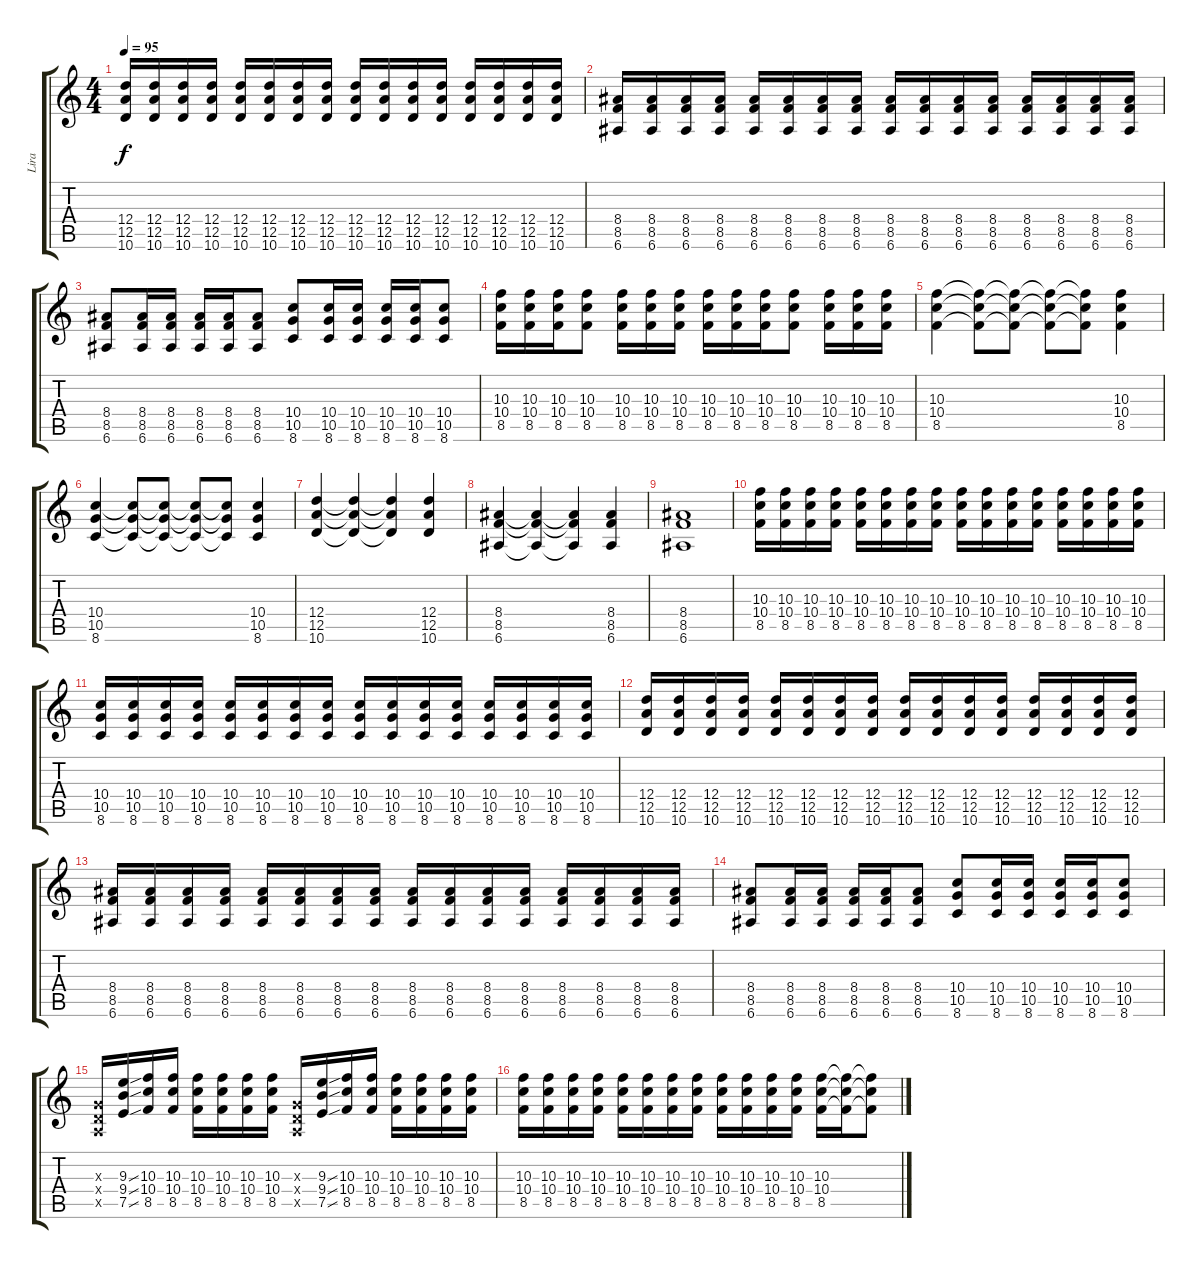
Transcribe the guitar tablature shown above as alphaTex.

\track ("Lira" "Lira") {instrument overdrivenguitar}
\staff {score tabs}
\tuning (E4 B3 G3 D3 A2 E2) {hide}
\ts (4 4)
\tempo 95
\clef g2
\ks c
(12.4 12.5 10.6).16{dy f} (12.4 12.5 10.6).16 (12.4 12.5 10.6).16 (12.4 12.5 10.6).16 (12.4 12.5 10.6).16 (12.4 12.5 10.6).16 (12.4 12.5 10.6).16 (12.4 12.5 10.6).16 (12.4 12.5 10.6).16 (12.4 12.5 10.6).16 (12.4 12.5 10.6).16 (12.4 12.5 10.6).16 (12.4 12.5 10.6).16 (12.4 12.5 10.6).16 (12.4 12.5 10.6).16 (12.4 12.5 10.6).16 |
(8.4 8.5 6.6).16 (8.4 8.5 6.6).16 (8.4 8.5 6.6).16 (8.4 8.5 6.6).16 (8.4 8.5 6.6).16 (8.4 8.5 6.6).16 (8.4 8.5 6.6).16 (8.4 8.5 6.6).16 (8.4 8.5 6.6).16 (8.4 8.5 6.6).16 (8.4 8.5 6.6).16 (8.4 8.5 6.6).16 (8.4 8.5 6.6).16 (8.4 8.5 6.6).16 (8.4 8.5 6.6).16 (8.4 8.5 6.6).16 |
(8.4 8.5 6.6).8 (8.4 8.5 6.6).16 (8.4 8.5 6.6).16 (8.4 8.5 6.6).16 (8.4 8.5 6.6).16 (8.4 8.5 6.6).8 (10.4 10.5 8.6).8 (10.4 10.5 8.6).16 (10.4 10.5 8.6).16 (10.4 10.5 8.6).16 (10.4 10.5 8.6).16 (10.4 10.5 8.6).8 |
(10.3 10.4 8.5).16 (10.3 10.4 8.5).16 (10.3 10.4 8.5).16 (10.3 10.4 8.5).8 (10.3 10.4 8.5).16 (10.3 10.4 8.5).16 (10.3 10.4 8.5).16 (10.3 10.4 8.5).16 (10.3 10.4 8.5).16 (10.3 10.4 8.5).16 (10.3 10.4 8.5).8 (10.3 10.4 8.5).16 (10.3 10.4 8.5).16 (10.3 10.4 8.5).16 |
(10.3 10.4 8.5).4 (10.3{t} 10.4{t} 8.5{t}).8 (10.3{t} 10.4{t} 8.5{t}).8 (10.3{t} 10.4{t} 8.5{t}).8 (10.3{t} 10.4{t} 8.5{t}).8 (10.3 10.4 8.5).4 |
(10.4 10.5 8.6).4 (10.4{t} 10.5{t} 8.6{t}).8 (10.4{t} 10.5{t} 8.6{t}).8 (10.4{t} 10.5{t} 8.6{t}).8 (10.4{t} 10.5{t} 8.6{t}).8 (10.4 10.5 8.6).4 |
(12.4 12.5 10.6).4 (12.4{t} 12.5{t} 10.6{t}).4 (12.4{t} 12.5{t} 10.6{t}).4 (12.4 12.5 10.6).4 |
(8.4 8.5 6.6).4 (8.4{t} 8.5{t} 6.6{t}).4 (8.4{t} 8.5{t} 6.6{t}).4 (8.4 8.5 6.6).4 |
(8.4 8.5 6.6).1 |
(10.3 10.4 8.5).16 (10.3 10.4 8.5).16 (10.3 10.4 8.5).16 (10.3 10.4 8.5).16 (10.3 10.4 8.5).16 (10.3 10.4 8.5).16 (10.3 10.4 8.5).16 (10.3 10.4 8.5).16 (10.3 10.4 8.5).16 (10.3 10.4 8.5).16 (10.3 10.4 8.5).16 (10.3 10.4 8.5).16 (10.3 10.4 8.5).16 (10.3 10.4 8.5).16 (10.3 10.4 8.5).16 (10.3 10.4 8.5).16 |
(10.4 10.5 8.6).16 (10.4 10.5 8.6).16 (10.4 10.5 8.6).16 (10.4 10.5 8.6).16 (10.4 10.5 8.6).16 (10.4 10.5 8.6).16 (10.4 10.5 8.6).16 (10.4 10.5 8.6).16 (10.4 10.5 8.6).16 (10.4 10.5 8.6).16 (10.4 10.5 8.6).16 (10.4 10.5 8.6).16 (10.4 10.5 8.6).16 (10.4 10.5 8.6).16 (10.4 10.5 8.6).16 (10.4 10.5 8.6).16 |
(12.4 12.5 10.6).16 (12.4 12.5 10.6).16 (12.4 12.5 10.6).16 (12.4 12.5 10.6).16 (12.4 12.5 10.6).16 (12.4 12.5 10.6).16 (12.4 12.5 10.6).16 (12.4 12.5 10.6).16 (12.4 12.5 10.6).16 (12.4 12.5 10.6).16 (12.4 12.5 10.6).16 (12.4 12.5 10.6).16 (12.4 12.5 10.6).16 (12.4 12.5 10.6).16 (12.4 12.5 10.6).16 (12.4 12.5 10.6).16 |
(8.4 8.5 6.6).16 (8.4 8.5 6.6).16 (8.4 8.5 6.6).16 (8.4 8.5 6.6).16 (8.4 8.5 6.6).16 (8.4 8.5 6.6).16 (8.4 8.5 6.6).16 (8.4 8.5 6.6).16 (8.4 8.5 6.6).16 (8.4 8.5 6.6).16 (8.4 8.5 6.6).16 (8.4 8.5 6.6).16 (8.4 8.5 6.6).16 (8.4 8.5 6.6).16 (8.4 8.5 6.6).16 (8.4 8.5 6.6).16 |
(8.4 8.5 6.6).8 (8.4 8.5 6.6).16 (8.4 8.5 6.6).16 (8.4 8.5 6.6).16 (8.4 8.5 6.6).16 (8.4 8.5 6.6).8 (10.4 10.5 8.6).8 (10.4 10.5 8.6).16 (10.4 10.5 8.6).16 (10.4 10.5 8.6).16 (10.4 10.5 8.6).16 (10.4 10.5 8.6).8 |
(0.3{x} 0.4{x} 0.5{x}).16 (9.3{ss} 9.4{ss} 7.5{ss}).16 (10.3 10.4 8.5).16 (10.3 10.4 8.5).16 (10.3 10.4 8.5).16 (10.3 10.4 8.5).16 (10.3 10.4 8.5).16 (10.3 10.4 8.5).16 (0.3{x} 0.4{x} 0.5{x}).16 (9.3{ss} 9.4{ss} 7.5{ss}).16 (10.3 10.4 8.5).16 (10.3 10.4 8.5).16 (10.3 10.4 8.5).16 (10.3 10.4 8.5).16 (10.3 10.4 8.5).16 (10.3 10.4 8.5).16 |
(10.3 10.4 8.5).16 (10.3 10.4 8.5).16 (10.3 10.4 8.5).16 (10.3 10.4 8.5).16 (10.3 10.4 8.5).16 (10.3 10.4 8.5).16 (10.3 10.4 8.5).16 (10.3 10.4 8.5).16 (10.3 10.4 8.5).16 (10.3 10.4 8.5).16 (10.3 10.4 8.5).16 (10.3 10.4 8.5).16 (10.3 10.4 8.5).16 (10.3{t} 10.4{t} 8.5{t}).16 (10.3{t} 10.4{t} 8.5{t}).8
